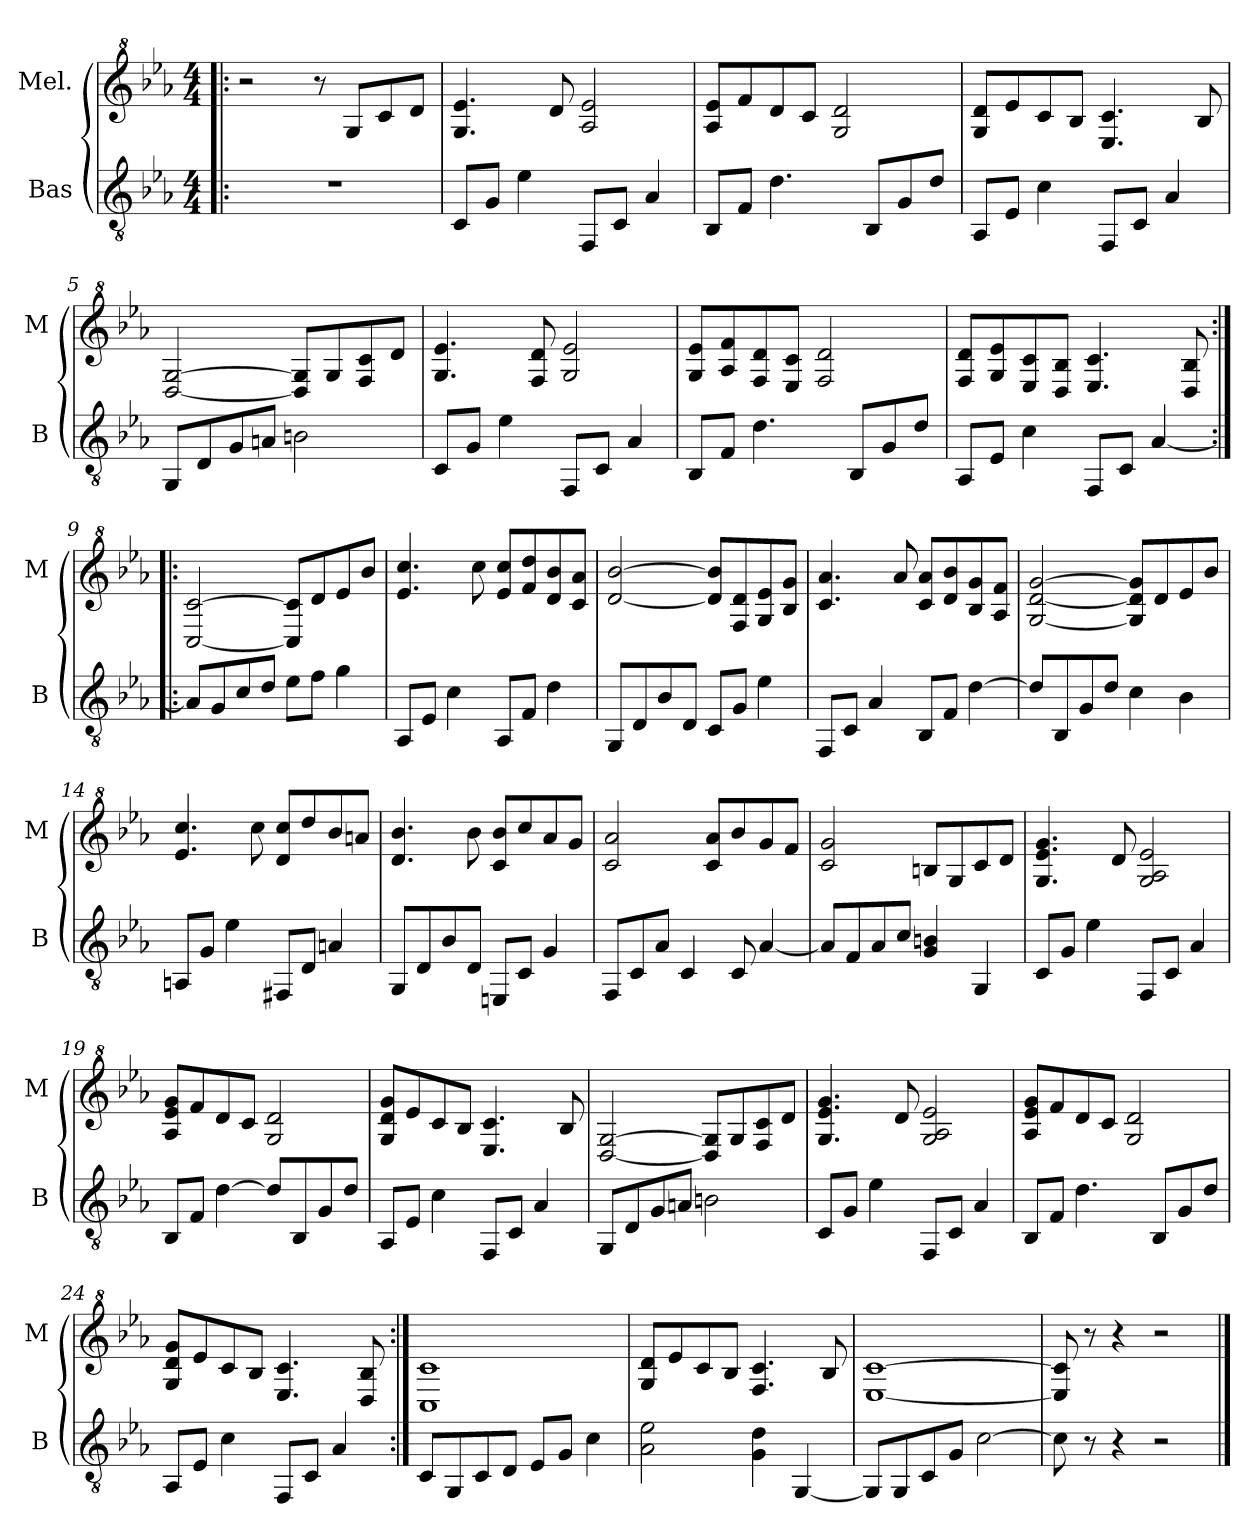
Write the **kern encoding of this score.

**kern	**kern
*part2	*part1
*staff2	*staff1
*I"Bas	*I"Mel.
*I'B	*I'M
*clefGv2	*clefG^2
*ITrd1c2	*ITrd1c2
*k[b-e-a-d-g-]	*k[b-e-a-d-g-]
*D-:	*D-:
*M4/4	*M4/4
=1!|:	=1!|:
1r	2r
.	8r
.	8f/L
.	8b-/
.	8cc/J
=2	=2
8BB-/L	4.f/ 4.dd-/
8F/J	.
4d-\	.
.	8cc/
8EE-/L	2g-/ 2dd-/
8BB-/J	.
4G-/	.
=3	=3
8AA-/L	8g-/ 8dd-/L
8E-/J	8ee-/
4.c\	8cc/
.	8b-/J
.	2f/ 2cc/
8AA-/L	.
8F/	.
8c/J	.
=4	=4
8GG-/L	8f/ 8cc/L
8D-/J	8dd-/
4B-\	8b-/
.	8a-/J
8EE-/L	4.d-/ 4.b-/
8BB-/J	.
4G-/	.
.	8a-/
!!LO:LB:g=z
=5	=5
8FF/L	[2c/ [2f/
8C/	.
8F/	.
8Gn/J	.
2An\	8c/] 8f/]L
.	8f/
.	8e-/ 8b-/
.	8cc/J
=6	=6
8BB-/L	4.f/ 4.dd-/
8F/J	.
4d-\	.
.	8e-/ 8cc/
8EE-/L	2f/ 2dd-/
8BB-/J	.
4G-/	.
=7	=7
8AA-/L	8f/ 8dd-/L
8E-/J	8g-/ 8ee-/
4.c\	8e-/ 8cc/
.	8d-/ 8b-/J
.	2e-/ 2cc/
8AA-/L	.
8F/	.
8c/J	.
=8	=8
8GG-/L	8e-/ 8cc/L
8D-/J	8f/ 8dd-/
4B-\	8d-/ 8b-/
.	8c/ 8a-/J
8EE-/L	4.d-/ 4.b-/
8BB-/J	.
[4G-/	.
.	8c/ 8a-/
!!LO:LB:g=z
=9:|!|:	=9:|!|:
8G-/L]	[2B-/ [2b-/
8F/	.
8B-/	.
8c/J	.
8d-\L	8B-/] 8b-/]L
8e-\J	8cc/
4f\	8dd-/
.	8aa-/J
=10	=10
8GG-/L	4.dd-/ 4.bb-/
8D-/J	.
4B-\	.
.	8bb-\
8GG-/L	8dd-/ 8bb-/L
8E-/J	8ee-/ 8ccc/
4c\	8cc/ 8aa-/
.	8b-/ 8gg-/J
=11	=11
8FF/L	[2cc/ [2aa-/
8C/	.
8A-/	.
8C/J	.
8BB-/L	8cc/] 8aa-/]L
8F/J	8e-/ 8cc/
4d-\	8f/ 8dd-/
.	8a-/ 8ff/J
=12	=12
8EE-/L	4.b-/ 4.gg-/
8BB-/J	.
4G-/	.
.	8gg-/
8AA-/L	8b-/ 8gg-/L
8E-/J	8cc/ 8aa-/
[4c\	8a-/ 8ff/
.	8g-/ 8ee-/J
!!LO:PB:g=z
=13	=13
8c/L]	[2f/ [2cc/ [2ff/
8AA-/	.
8F/	.
8c/J	.
4B-\	8f/] 8cc/] 8ff/]L
.	8cc/
4A-\	8dd-/
.	8aa-/J
=14	=14
8GGn/L	4.dd-/ 4.bb-/
8F/J	.
4d-\	.
.	8bb-\
8EEn/L	8cc/ 8bb-/L
8C/J	8ccc/
4Gn/	8aa-/
.	8ggn/J
=15	=15
8FF/L	4.cc/ 4.aa-/
8C/	.
8A-/	.
8C/J	8aa-\
8DDn/L	8b-/ 8aa-/L
8BB-/J	8bb-/
4F/	8gg-/
.	8ff/J
=16	=16
8EE-/L	2b-/ 2gg-/
8BB-/	.
8G-/J	.
4BB-/	.
.	8b-/ 8gg-/L
8BB-/	8aa-/
[4G-/	8ff/
.	8ee-/J
!!LO:LB:g=z
=17	=17
8G-/L]	2b-/ 2ff/
8E-/	.
8G-/	.
8B-/J	.
4F/ 4An/	8an/L
.	8f/
4FF/	8b-/
.	8cc/J
=18	=18
8BB-/L	4.f/ 4.dd-/ 4.ff/
8F/J	.
4d-\	.
.	8cc/
8EE-/L	2f/ 2g-/ 2dd-/
8BB-/J	.
4G-/	.
=19	=19
8AA-/L	8g-/ 8dd-/ 8ff/L
8E-/J	8ee-/
[4c\	8cc/
.	8b-/J
8c/L]	2f/ 2cc/
8AA-/	.
8F/	.
8c/J	.
=20	=20
8GG-/L	8f/ 8cc/ 8ff/L
8D-/J	8dd-/
4B-\	8b-/
.	8a-/J
8EE-/L	4.d-/ 4.b-/
8BB-/J	.
4G-/	.
.	8a-/
!!LO:LB:g=z
=21	=21
8FF/L	[2c/ [2f/
8C/	.
8F/	.
8Gn/J	.
2An\	8c/] 8f/]L
.	8f/
.	8e-/ 8b-/
.	8cc/J
=22	=22
8BB-/L	4.f/ 4.dd-/ 4.ff/
8F/J	.
4d-\	.
.	8cc/
8EE-/L	2f/ 2g-/ 2dd-/
8BB-/J	.
4G-/	.
=23	=23
8AA-/L	8g-/ 8dd-/ 8ff/L
8E-/J	8ee-/
4.c\	8cc/
.	8b-/J
.	2f/ 2cc/
8AA-/L	.
8F/	.
8c/J	.
=24	=24
8GG-/L	8f/ 8cc/ 8ff/L
8D-/J	8dd-/
4B-\	8b-/
.	8a-/J
8EE-/L	4.d-/ 4.b-/
8BB-/J	.
4G-/	.
.	8c/ 8a-/
!!LO:LB:g=z
=25:|!	=25:|!
8BB-/L	1B- 1b-
8FF/	.
8BB-/	.
8C/J	.
8D-/L	.
8F/J	.
4B-\	.
=26	=26
2G-\ 2d-\	8f/ 8cc/L
.	8dd-/
.	8b-/
.	8a-/J
4F\ 4c\	4.e-/ 4.b-/
[4FF/	.
.	8a-/
=27	=27
8FF/L]	[1d- [1b-
8FF/	.
8BB-/	.
8F/J	.
[2B-\	.
=28	=28
8B-\]	8d-/] 8b-/]
8r	8r
4r	4r
2r	2r
==	==
*-	*-
